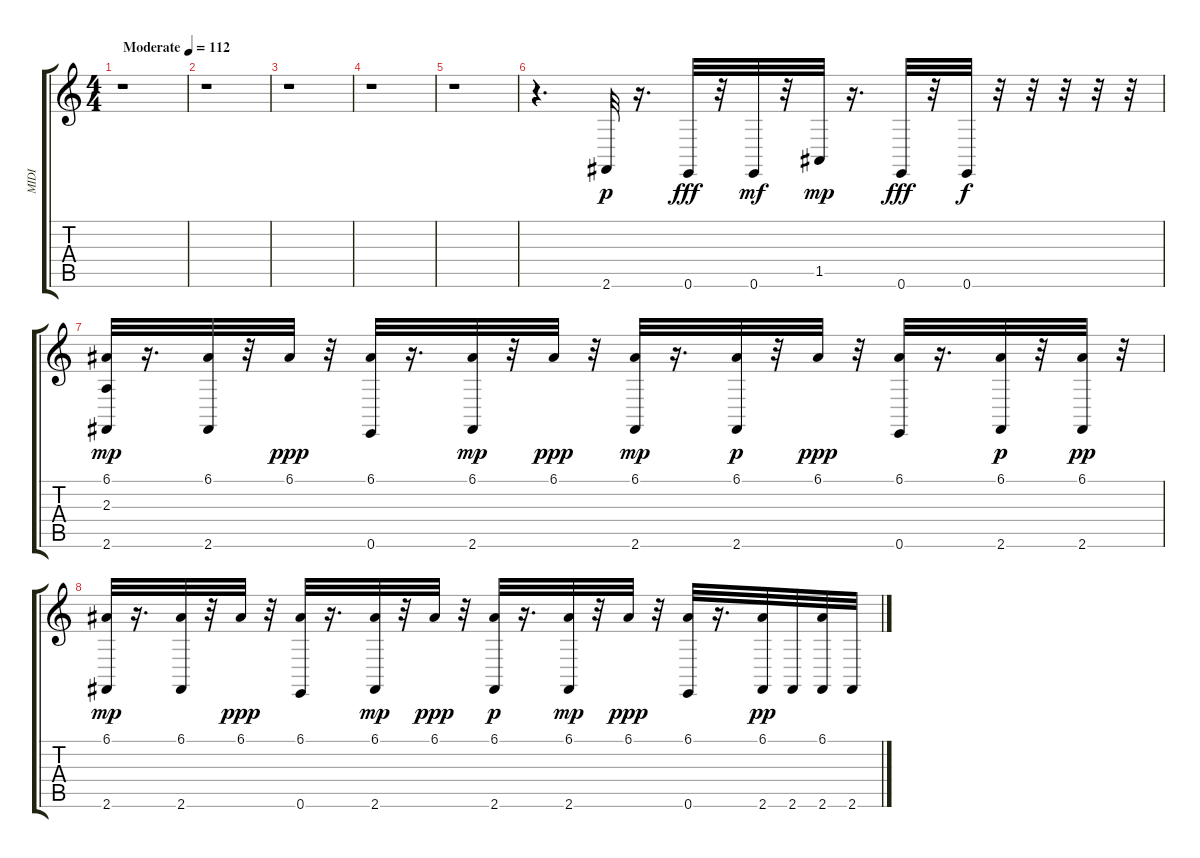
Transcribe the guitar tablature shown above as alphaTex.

\track ("MIDI" "MIDI") {instrument acousticgrandpiano}
\staff {score tabs}
\tuning (E4 B3 G3 D3 A2 E2) {hide}
\ts (4 4)
\tempo (112 "Moderate")
\clef g2
\ks c
r.1{dy p instrument acousticgrandpiano} |
r.1 |
r.1 |
r.1 |
r.1 |
r.4{d} 2.6.32 r.16{d} 0.6.32{dy fff} r.32 0.6.32{dy mf} r.32 1.5.32{dy mp} r.16{d} 0.6.32{dy fff} r.32 0.6.32{dy f} r.32 r.32 r.32 r.32 r.32 |
(6.1 2.3 2.6).32{dy mp} r.16{d} (6.1 2.6).32 r.32 6.1.32{dy ppp} r.32 (6.1 0.6).32 r.16{d} (6.1 2.6).32{dy mp} r.32 6.1.32{dy ppp} r.32 (6.1 2.6).32{dy mp} r.16{d} (6.1 2.6).32{dy p} r.32 6.1.32{dy ppp} r.32 (6.1 0.6).32 r.16{d} (6.1 2.6).32{dy p} r.32 (6.1 2.6).32{dy pp} r.32 |
(6.1 2.6).32{dy mp} r.16{d} (6.1 2.6).32 r.32 6.1.32{dy ppp} r.32 (6.1 0.6).32 r.16{d} (6.1 2.6).32{dy mp} r.32 6.1.32{dy ppp} r.32 (6.1 2.6).32{dy p} r.16{d} (6.1 2.6).32{dy mp} r.32 6.1.32{dy ppp} r.32 (6.1 0.6).32 r.16{d} (6.1 2.6).32{dy pp} 2.6.32 (6.1 2.6).32 2.6.32
